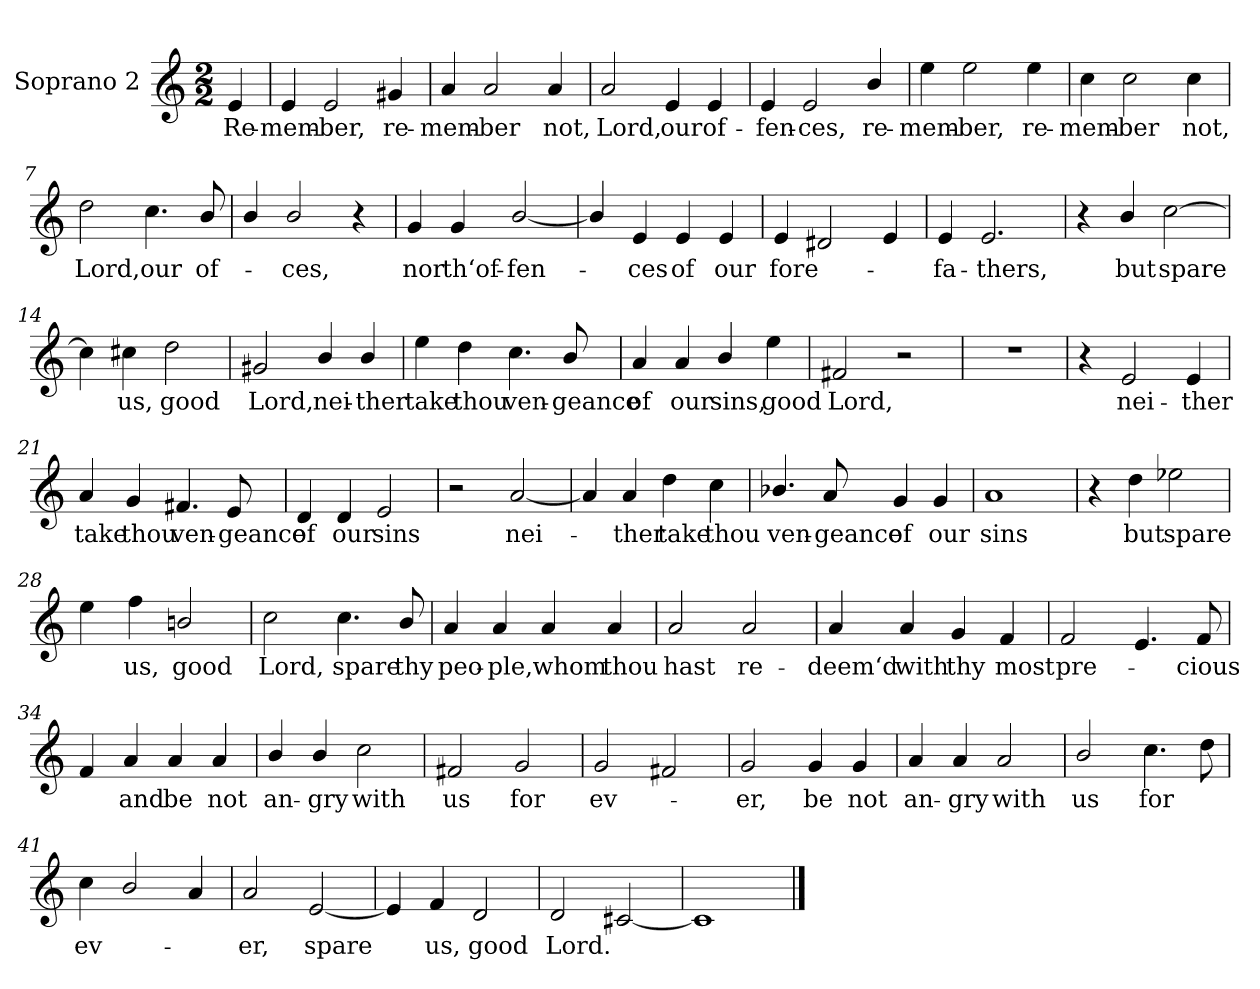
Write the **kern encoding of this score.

**kern	**text
*part1	*part1
*staff1	*staff1
*I"Soprano 2	*
*I'S. 2	*
*clefG2	*
*k[]	*
*M2/2	*
*MM100	*
=	=
!	!LO:LY:b
4e/	-Re-
=1	=1
!	!LO:LY:b
4e/	-mem-
!	!LO:LY:b
2e/	-ber,
!	!LO:LY:b
4g#X/	re-
=2	=2
!	!LO:LY:b
4a/	-mem-
!	!LO:LY:b
2a/	-ber
!	!LO:LY:b
4a/	not,
=3	=3
!	!LO:LY:b
2a/	Lord,
!	!LO:LY:b
4e/	our
!	!LO:LY:b
4e/	of-
=4	=4
!	!LO:LY:b
4e/	-fen-
!	!LO:LY:b
2e/	-ces,
!	!LO:LY:b
4b/	re-
=5	=5
!	!LO:LY:b
4ee\	-mem-
!	!LO:LY:b
2ee\	-ber,
!	!LO:LY:b
4ee\	re-
!!LO:LB:g=z
=6	=6
!	!LO:LY:b
4cc\	-mem-
!	!LO:LY:b
2cc\	-ber
!	!LO:LY:b
4cc\	not,
=7	=7
!	!LO:LY:b
2dd\	Lord,
!	!LO:LY:b
4.cc\	our
!	!LO:LY:b
8b/	of-
=8	=8
4b/	.
!	!LO:LY:b
2b/	-ces,
4r	.
=9	=9
!	!LO:LY:b
4g/	nor
!	!LO:LY:b
4g/	th‘of-
!	!LO:LY:b
[2b/	-fen-
=10	=10
4b/]	.
!	!LO:LY:b
4e/	-ces
!	!LO:LY:b
4e/	of
!	!LO:LY:b
4e/	our
=11	=11
!	!LO:LY:b
4e/	fore-
2d#X/	.
4e/	.
!!LO:LB:g=z
=12	=12
!	!LO:LY:b
4e/	-fa-
!	!LO:LY:b
2.e/	-thers,
=13	=13
4r	.
!	!LO:LY:b
4b/	but
!	!LO:LY:b
[2cc\	spare
=14	=14
4cc\]	.
!	!LO:LY:b
4cc#X\	us,
!	!LO:LY:b
2dd\	good
=15	=15
!	!LO:LY:b
2g#X/	Lord,
!	!LO:LY:b
4b/	nei-
!	!LO:LY:b
4b/	-ther
=16	=16
!	!LO:LY:b
4ee\	take
!	!LO:LY:b
4dd\	thou
!	!LO:LY:b
4.cc\	ven-
!	!LO:LY:b
8b/	-geance
!!LO:LB:g=z
=17	=17
!	!LO:LY:b
4a/	of
!	!LO:LY:b
4a/	our
!	!LO:LY:b
4b/	sins,
!	!LO:LY:b
4ee\	good
=18	=18
!	!LO:LY:b
2f#X/	Lord,
2r	.
=19	=19
1r	.
=20	=20
4r	.
!	!LO:LY:b
2e/	nei-
!	!LO:LY:b
4e/	-ther
=21	=21
!	!LO:LY:b
4a/	take
!	!LO:LY:b
4g/	thou
!	!LO:LY:b
4.f#X/	ven-
!	!LO:LY:b
8e/	-geance
=22	=22
!	!LO:LY:b
4d/	of
!	!LO:LY:b
4d/	our
!	!LO:LY:b
2e/	sins
!!LO:LB:g=z
=23	=23
2r	.
!	!LO:LY:b
[2a/	nei-
=24	=24
4a/]	.
!	!LO:LY:b
4a/	-ther
!	!LO:LY:b
4dd\	take
!	!LO:LY:b
4cc\	thou
=25	=25
!	!LO:LY:b
4.b-X/	ven-
!	!LO:LY:b
8a/	-geance
!	!LO:LY:b
4g/	of
!	!LO:LY:b
4g/	our
=26	=26
!	!LO:LY:b
1a	sins
=27	=27
4r	.
!	!LO:LY:b
4dd\	but
!	!LO:LY:b
2ee-X\	spare
=28	=28
4ee\	.
!	!LO:LY:b
4ff\	us,
!	!LO:LY:b
2bn/	good
!!LO:LB:g=z
=29	=29
!	!LO:LY:b
2cc\	Lord,
!	!LO:LY:b
4.cc\	spare
!	!LO:LY:b
8b/	thy
=30	=30
!	!LO:LY:b
4a/	peo-
!	!LO:LY:b
4a/	-ple,
!	!LO:LY:b
4a/	whom
!	!LO:LY:b
4a/	thou
=31	=31
!	!LO:LY:b
2a/	hast
!	!LO:LY:b
2a/	re-
=32	=32
!	!LO:LY:b
4a/	-deem‘d
!	!LO:LY:b
4a/	with
!	!LO:LY:b
4g/	thy
!	!LO:LY:b
4f/	most
=33	=33
!	!LO:LY:b
2f/	pre-
4.e/	.
!	!LO:LY:b
8f/	-cious
!!LO:LB:g=z
=34	=34
4f/	.
!	!LO:LY:b
4a/	and
!	!LO:LY:b
4a/	be
!	!LO:LY:b
4a/	not
=35	=35
!	!LO:LY:b
4b/	an-
!	!LO:LY:b
4b/	-gry
!	!LO:LY:b
2cc\	with
=36	=36
!	!LO:LY:b
2f#X/	us
!	!LO:LY:b
2g/	for
=37	=37
!	!LO:LY:b
2g/	ev-
2f#X/	.
=38	=38
!	!LO:LY:b
2g/	-er,
!	!LO:LY:b
4g/	be
!	!LO:LY:b
4g/	not
=39	=39
!	!LO:LY:b
4a/	an-
!	!LO:LY:b
4a/	-gry
!	!LO:LY:b
2a/	with
=40	=40
!	!LO:LY:b
2b/	us
!	!LO:LY:b
4.cc\	for
8dd\	.
!!LO:LB:g=z
=41	=41
!	!LO:LY:b
4cc\	ev-
2b/	.
4a/	.
=42	=42
!	!LO:LY:b
2a/	-er,
!	!LO:LY:b
[2e/	spare
=43	=43
4e/]	.
!	!LO:LY:b
4f/	us,
!	!LO:LY:b
2d/	good
=44	=44
!	!LO:LY:b
2d/	Lord.
[2c#X/	.
=45	=45
1c#]	.
==	==
*-	*-
